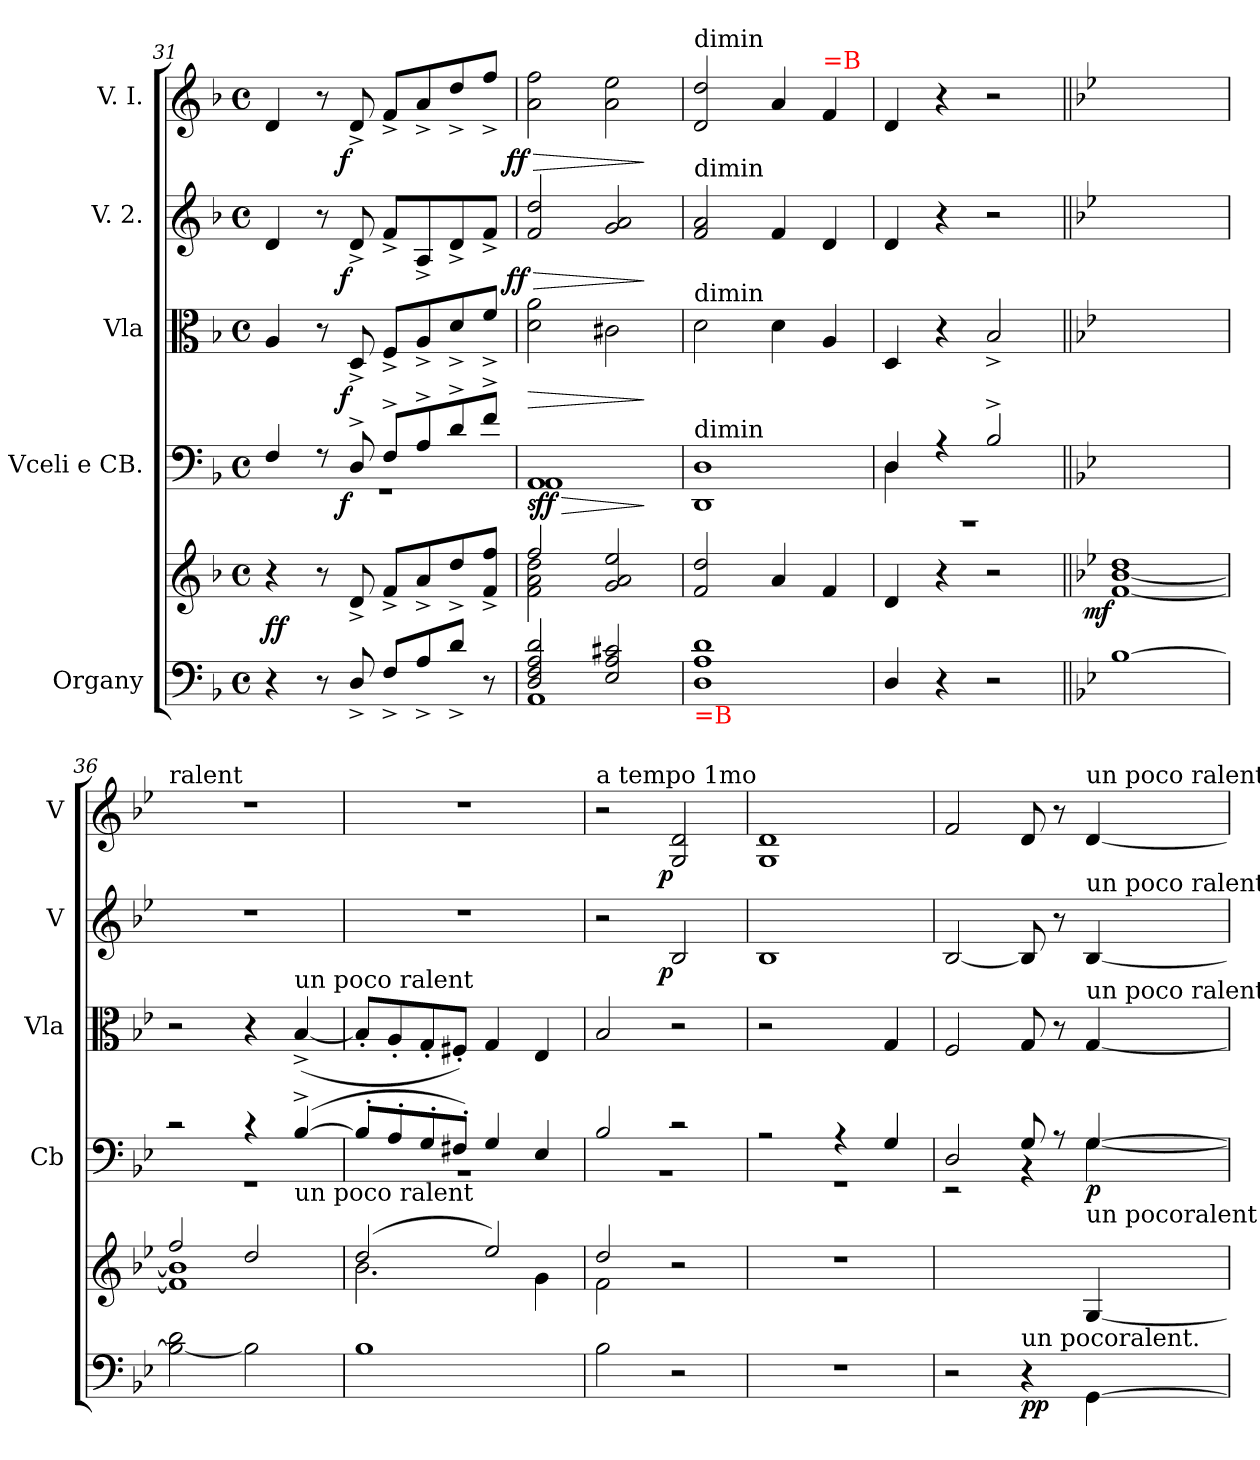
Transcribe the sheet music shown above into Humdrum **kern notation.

**kern	**kern	**dynam	**kern	**dynam	**kern	**dynam	**kern	**dynam	**kern	**dynam
*part5	*part5	*part5	*part4	*part4	*part3	*part3	*part2	*part2	*part1	*part1
*staff6	*staff5	*staff5/6	*staff4	*staff4	*staff3	*staff3	*staff2	*staff2	*staff1	*staff1
*I"Organy	*	*	*I"Vceli e CB.	*	*I"Vla	*	*I"V. 2.	*	*I"V. I.	*
*	*	*	*I'Cb	*	*I'Vla	*	*I'V	*	*I'V	*
*clefF4	*clefG2	*	*clefF4	*	*clefC3	*	*clefG2	*	*clefG2	*
*k[b-]	*k[b-]	*	*k[b-]	*	*k[b-]	*	*k[b-]	*	*k[b-]	*
*M4/4	*M4/4	*	*M4/4	*	*M4/4	*	*M4/4	*	*M4/4	*
*met(c)	*met(c)	*	*met(c)	*	*met(c)	*	*met(c)	*	*met(c)	*
=31	=31	=31	=31	=31	=31	=31	=31	=31	=31	=31
*	*	*	*^	*	*	*	*	*	*	*
4r	4r	ff	4F/	1r	.	4A/	.	4d/	.	4d/	.
8r	8r	.	8r	.	.	8r	.	8r	.	8r	.
!	!	!	!	!	!LO:DY:b:rj	!	!LO:DY:b:rj	!	!LO:DY:b:rj	!	!LO:DY:b:rj
8D^/	8d^/	.	8D^</	.	f	8D^/	f	8d^/	f	8d^/	f
8F^/L	8f^/L	.	8F^</L	.	.	8F^/L	.	8f^/L	.	8f^/L	.
8A^/	8a^/	.	8A^</	.	.	8A^/	.	8A^/	.	8a^/	.
8d^/J	8dd^/	.	8d^</	.	.	8d^/	.	8d^/	.	8dd^/	.
8r	8f^/ 8ff^/J	.	8f^</J	.	.	8f^/J	.	8f^/J	.	8ff^/J	.
=32	=32	=32	=32	=32	=32	=32	=32	=32	=32	=32	=32
*^	*^	*	*	*	*	*	*	*	*	*	*
!	!	!	!	!	!	!	!LO:HP:b	!	!LO:HP:b	!	!LO:HP:b	!	!LO:HP:b
!	!	!	!	!	!	!	!	!	!	!	!LO:DY:n=1:b:rj	!	!LO:DY:n=1:b:rj
2D/ 2F/ 2A/ 2d/	1AA	2ff/	2f\ 2a\ 2dd\	.	1AA	1AA	> sff	2d\ 2a\	>	2f/ 2dd/	> ff	2a\ 2ff\	> ff
2E/ 2A/ 2c#X/	.	2g/ 2a/ 2ee/	2ryy	.	.	.	.	2c#X\	.	2g/ 2a/	.	2a\ 2ee\	.
*v	*v	*	*	*	*v	*v	*	*	*	*	*	*	*
*	*v	*v	*	*	*	*	*	*	*	*	*
.	.	.	.	]	.	]	.	]	.	]
=33	=33	=33	=33	=33	=33	=33	=33	=33	=33	=33
!	!	!	!	!	!	!	!	!	!LO:TX:t=dimin	!
!	!	!	!	!	!	!	!LO:TX:t=dimin	!	!	!
!	!	!	!	!	!LO:TX:t=dimin	!	!	!	!	!
!	!	!	!LO:TX:t=dimin	!	!	!	!	!	!	!
!LO:TX:b:color=red:t==B	!	!	!	!	!	!	!	!	!	!
1D 1A 1d	2f/ 2dd/	.	1DD 1D	.	2d\	.	2f/ 2a/	.	2d/ 2dd/	.
.	4a/	.	.	.	4d\	.	4f/	.	4a/	.
!	!	!	!	!	!	!	!	!	!LO:TX:a:color=red:t==B	!
.	4f/	.	.	.	4A/	.	4d/	.	4f/	.
=34	=34	=34	=34	=34	=34	=34	=34	=34	=34	=34
*	*	*	*^	*	*	*	*	*	*	*
*	*	*	*	*^	*	*	*	*	*	*	*
4D/	4d/	.	4D/	4D\	1rAAA	.	4D/	.	4d/	.	4d/	.
4r	4r	.	4r	2.ryy	.	.	4r	.	4r	.	4r	.
2r	2r	.	2B-^</	.	.	.	2B-^/	.	2r	.	2r	.
*	*	*	*v	*v	*v	*	*	*	*	*	*	*
=35||	=35||	=35||	=35||	=35||	=35||	=35||	=35||	=35||	=35||	=35||
*k[b-e-]	*k[b-e-]	*	*k[b-e-]	*	*k[b-e-]	*	*k[b-e-]	*	*k[b-e-]	*
!	!	!LO:DY:b:rj	!	!	!	!	!	!	!	!
[>1B-	[1f [1b- 1dd	mf	1ryy	.	1ryy	.	1ryy	.	1ryy	.
=36	=36	=36	=36	=36	=36	=36	=36	=36	=36	=36
*	*^	*	*^	*	*	*	*	*	*	*
!	!	!	!	!	!	!	!	!	!	!	!LO:TX:a:t=ralent	!
2B-_\ 2d\	2ff/	1f] 1b-]	.	2r	1rGG	.	2r	.	1r	.	1r	.
2B-\]	2dd/	.	.	4r	.	.	4r	.	.	.	.	.
!	!	!	!	!	!	!	!LO:TX:a:t=un poco ralent	!	!	!	!	!
!	!	!	!	!LO:TX:b:t=un poco ralent	!	!	!	!	!	!	!	!
.	.	.	.	(<[4B-^</	.	.	(<[4B-^/	.	.	.	.	.
=37	=37	=37	=37	=37	=37	=37	=37	=37	=37	=37	=37	=37
1B-	(>2dd/	2.b-\	.	8B-'</L]	1r	.	8B-'/L]	.	1r	.	1r	.
.	.	.	.	8A'</	.	.	8A'/	.	.	.	.	.
.	.	.	.	8G'</	.	.	8G'/	.	.	.	.	.
.	.	.	.	8F#X'</J)	.	.	8F#X'/J)	.	.	.	.	.
.	2ee-/)	.	.	4G/	.	.	4G/	.	.	.	.	.
.	.	4g\	.	4E-/	.	.	4E-/	.	.	.	.	.
=38	=38	=38	=38	=38	=38	=38	=38	=38	=38	=38	=38	=38
!	!	!	!	!	!	!	!	!	!	!	!LO:TX:a:t=a tempo 1mo	!
2B-\	2dd/	2f\	.	2B-/	1rBB	.	2B-/	.	2r	.	2r	.
!	!	!	!	!	!	!	!	!	!	!LO:DY:b:rj	!	!LO:DY:b:rj
2r	2r	2ryy	.	2r	.	.	2r	.	2B-/	p	2G/ 2d/	p
*	*v	*v	*	*	*	*	*	*	*	*	*	*
=39	=39	=39	=39	=39	=39	=39	=39	=39	=39	=39	=39
1r	1r	.	2r	1rGG	.	2r	.	1B-	.	1G 1d	.
.	.	.	4r	.	.	4ryy	.	.	.	.	.
.	.	.	4G/	.	.	4G/	.	.	.	.	.
=40	=40	=40	=40	=40	=40	=40	=40	=40	=40	=40	=40
2r	2ryy	.	2D/	2r	.	2F/	.	[2B-/	.	2f/	.
!LO:TX:a:t=un pocoralent.	!	!	!	!	!	!	!	!	!	!	!
!	!	!LO:DY:b=2	!	!	!	!	!	!	!	!	!
4r	4ryy	pp	8G/	4r	.	8G/	.	8B-/]	.	8d/	.
.	.	.	8r	.	.	8r	.	8r	.	8r	.
!	!	!	!	!	!	!	!	!	!	!LO:TX:a:t=un poco ralent	!
!	!	!	!	!	!	!	!	!LO:TX:a:t=un poco ralent	!	!	!
!	!	!	!	!	!	!LO:TX:a:t=un poco ralent	!	!	!	!	!
!	!	!	!LO:TX:b:t=un pocoralent	!	!	!	!	!	!	!	!
[4GG\	[4G/	.	[4G/	[4G\	p	[4G/	.	[4B-/	.	[4d/	.
*	*	*	*v	*v	*	*	*	*	*	*	*
=	=	=	=	=	=	=	=	=	=	=
*-	*-	*-	*-	*-	*-	*-	*-	*-	*-	*-
